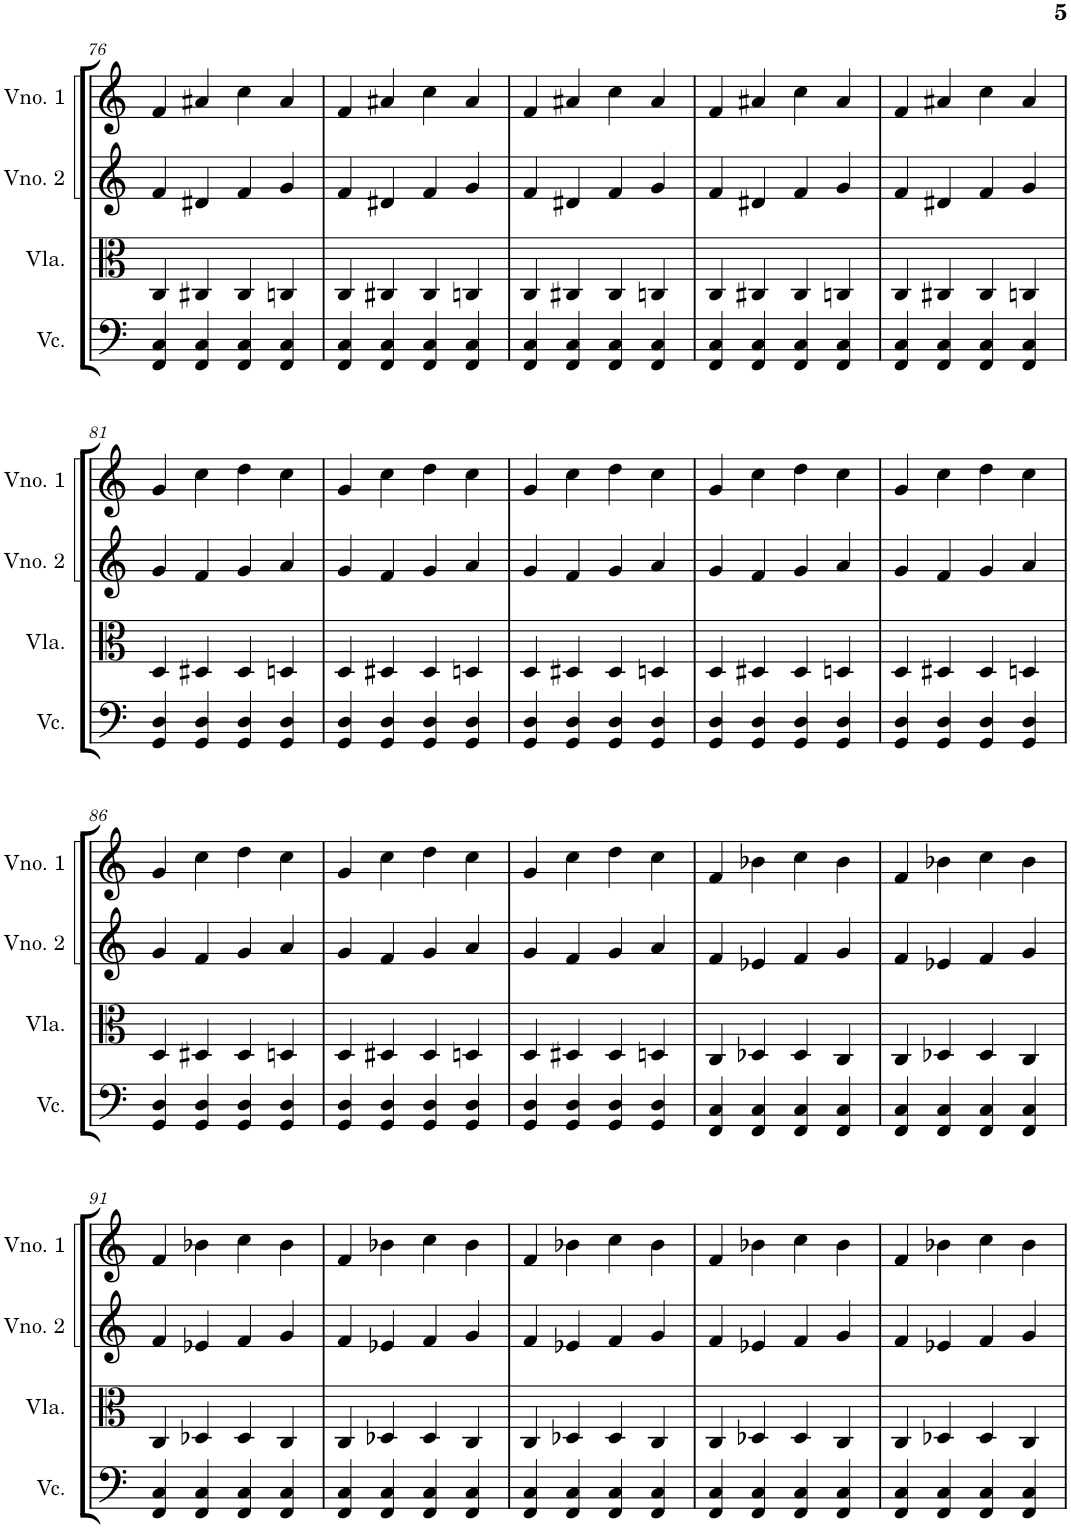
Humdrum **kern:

**kern	**kern	**kern	**kern
*part4	*part3	*part2	*part1
*staff4	*staff3	*staff2	*staff1
*I"Violoncelo	*I"Viola	*I"Violino 2	*I"Violino 1
*I'Vc.	*I'Vla.	*I'Vno. 2	*I'Vno. 1
!!LO:PB:g=z
*clefF4	*clefC3	*clefG2	*clefG2
*k[]	*k[]	*k[]	*k[]
*M4/4	*M4/4	*M4/4	*M4/4
=76	=76	=76	=76
4FF/ 4C/	4C/	4f/	4f/
4FF/ 4C/	4C#X/	4d#X/	4a#X/
4FF/ 4C/	4C#/	4f/	4cc\
4FF/ 4C/	4Cn/	4g/	4a#/
=77	=77	=77	=77
4FF/ 4C/	4C/	4f/	4f/
4FF/ 4C/	4C#X/	4d#X/	4a#X/
4FF/ 4C/	4C#/	4f/	4cc\
4FF/ 4C/	4Cn/	4g/	4a#/
=78	=78	=78	=78
4FF/ 4C/	4C/	4f/	4f/
4FF/ 4C/	4C#X/	4d#X/	4a#X/
4FF/ 4C/	4C#/	4f/	4cc\
4FF/ 4C/	4Cn/	4g/	4a#/
=79	=79	=79	=79
4FF/ 4C/	4C/	4f/	4f/
4FF/ 4C/	4C#X/	4d#X/	4a#X/
4FF/ 4C/	4C#/	4f/	4cc\
4FF/ 4C/	4Cn/	4g/	4a#/
=80	=80	=80	=80
4FF/ 4C/	4C/	4f/	4f/
4FF/ 4C/	4C#X/	4d#X/	4a#X/
4FF/ 4C/	4C#/	4f/	4cc\
4FF/ 4C/	4Cn/	4g/	4a#/
!!LO:LB:g=z
=81	=81	=81	=81
4GG/ 4D/	4D/	4g/	4g/
4GG/ 4D/	4D#X/	4f/	4cc\
4GG/ 4D/	4D#/	4g/	4dd\
4GG/ 4D/	4Dn/	4a/	4cc\
=82	=82	=82	=82
4GG/ 4D/	4D/	4g/	4g/
4GG/ 4D/	4D#X/	4f/	4cc\
4GG/ 4D/	4D#/	4g/	4dd\
4GG/ 4D/	4Dn/	4a/	4cc\
=83	=83	=83	=83
4GG/ 4D/	4D/	4g/	4g/
4GG/ 4D/	4D#X/	4f/	4cc\
4GG/ 4D/	4D#/	4g/	4dd\
4GG/ 4D/	4Dn/	4a/	4cc\
=84	=84	=84	=84
4GG/ 4D/	4D/	4g/	4g/
4GG/ 4D/	4D#X/	4f/	4cc\
4GG/ 4D/	4D#/	4g/	4dd\
4GG/ 4D/	4Dn/	4a/	4cc\
=85	=85	=85	=85
4GG/ 4D/	4D/	4g/	4g/
4GG/ 4D/	4D#X/	4f/	4cc\
4GG/ 4D/	4D#/	4g/	4dd\
4GG/ 4D/	4Dn/	4a/	4cc\
!!LO:LB:g=z
=86	=86	=86	=86
4GG/ 4D/	4D/	4g/	4g/
4GG/ 4D/	4D#X/	4f/	4cc\
4GG/ 4D/	4D#/	4g/	4dd\
4GG/ 4D/	4Dn/	4a/	4cc\
=87	=87	=87	=87
4GG/ 4D/	4D/	4g/	4g/
4GG/ 4D/	4D#X/	4f/	4cc\
4GG/ 4D/	4D#/	4g/	4dd\
4GG/ 4D/	4Dn/	4a/	4cc\
=88	=88	=88	=88
4GG/ 4D/	4D/	4g/	4g/
4GG/ 4D/	4D#X/	4f/	4cc\
4GG/ 4D/	4D#/	4g/	4dd\
4GG/ 4D/	4Dn/	4a/	4cc\
=89	=89	=89	=89
4FF/ 4C/	4C/	4f/	4f/
4FF/ 4C/	4D-X/	4e-X/	4b-X\
4FF/ 4C/	4D-/	4f/	4cc\
4FF/ 4C/	4C/	4g/	4b-\
=90	=90	=90	=90
4FF/ 4C/	4C/	4f/	4f/
4FF/ 4C/	4D-X/	4e-X/	4b-X\
4FF/ 4C/	4D-/	4f/	4cc\
4FF/ 4C/	4C/	4g/	4b-\
!!LO:LB:g=z
=91	=91	=91	=91
4FF/ 4C/	4C/	4f/	4f/
4FF/ 4C/	4D-X/	4e-X/	4b-X\
4FF/ 4C/	4D-/	4f/	4cc\
4FF/ 4C/	4C/	4g/	4b-\
=92	=92	=92	=92
4FF/ 4C/	4C/	4f/	4f/
4FF/ 4C/	4D-X/	4e-X/	4b-X\
4FF/ 4C/	4D-/	4f/	4cc\
4FF/ 4C/	4C/	4g/	4b-\
=93	=93	=93	=93
4FF/ 4C/	4C/	4f/	4f/
4FF/ 4C/	4D-X/	4e-X/	4b-X\
4FF/ 4C/	4D-/	4f/	4cc\
4FF/ 4C/	4C/	4g/	4b-\
=94	=94	=94	=94
4FF/ 4C/	4C/	4f/	4f/
4FF/ 4C/	4D-X/	4e-X/	4b-X\
4FF/ 4C/	4D-/	4f/	4cc\
4FF/ 4C/	4C/	4g/	4b-\
=95	=95	=95	=95
4FF/ 4C/	4C/	4f/	4f/
4FF/ 4C/	4D-X/	4e-X/	4b-X\
4FF/ 4C/	4D-/	4f/	4cc\
4FF/ 4C/	4C/	4g/	4b-\
=	=	=	=
*-	*-	*-	*-
